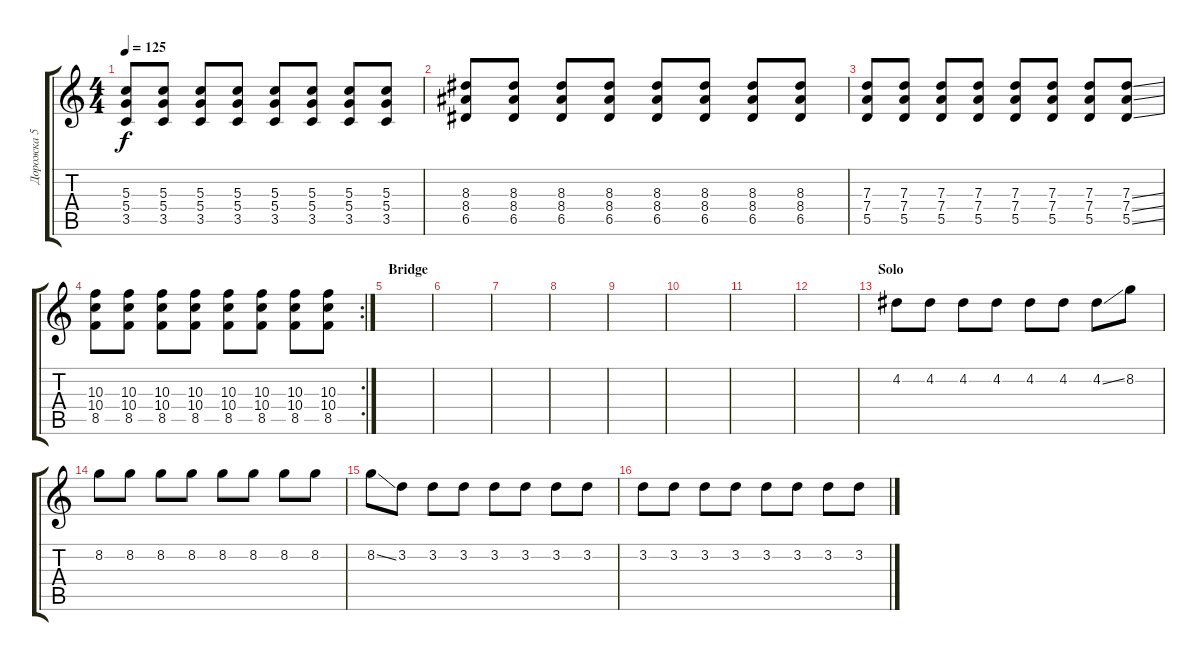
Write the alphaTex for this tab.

\track ("Дорожка 5" "Дорожка 5") {instrument distortionguitar}
\staff {score tabs}
\tuning (E4 B3 G3 D3 A2 D2) {hide}
\ts (4 4)
\tempo 125
\clef g2
\ks c
(5.3 5.4 3.5).8{dy f} (5.3 5.4 3.5).8 (5.3 5.4 3.5).8 (5.3 5.4 3.5).8 (5.3 5.4 3.5).8 (5.3 5.4 3.5).8 (5.3 5.4 3.5).8 (5.3 5.4 3.5).8 |
(8.3 8.4 6.5).8 (8.3 8.4 6.5).8 (8.3 8.4 6.5).8 (8.3 8.4 6.5).8 (8.3 8.4 6.5).8 (8.3 8.4 6.5).8 (8.3 8.4 6.5).8 (8.3 8.4 6.5).8 |
(7.3 7.4 5.5).8 (7.3 7.4 5.5).8 (7.3 7.4 5.5).8 (7.3 7.4 5.5).8 (7.3 7.4 5.5).8 (7.3 7.4 5.5).8 (7.3 7.4 5.5).8 (7.3{ss} 7.4{ss} 5.5{ss}).8 |
\rc 2
(10.3 10.4 8.5).8 (10.3 10.4 8.5).8 (10.3 10.4 8.5).8 (10.3 10.4 8.5).8 (10.3 10.4 8.5).8 (10.3 10.4 8.5).8 (10.3 10.4 8.5).8 (10.3 10.4 8.5).8 |
\section ("" "Bridge")
|
|
|
|
|
|
|
|
\section ("" "Solo")
4.2.8{volume 16} 4.2.8 4.2.8 4.2.8 4.2.8 4.2.8 4.2{ss}.8 8.2.8 |
8.2.8 8.2.8 8.2.8 8.2.8 8.2.8 8.2.8 8.2.8 8.2.8 |
8.2{ss}.8 3.2.8 3.2.8 3.2.8 3.2.8 3.2.8 3.2.8 3.2.8 |
3.2.8 3.2.8 3.2.8 3.2.8 3.2.8 3.2.8 3.2.8 3.2{ss}.8
